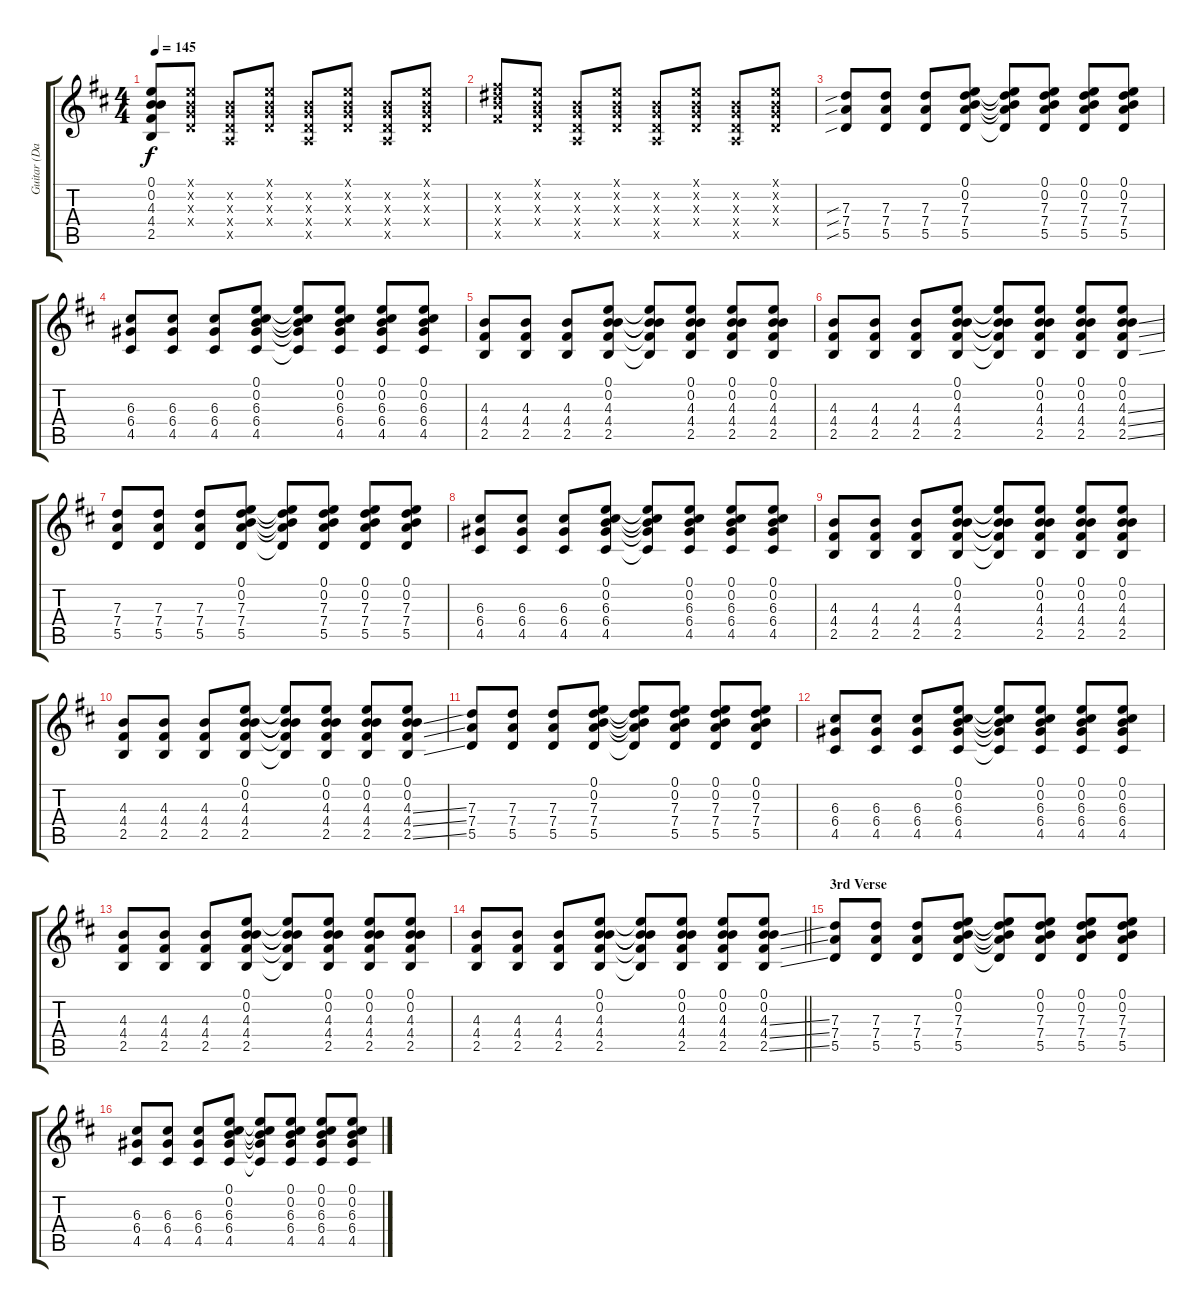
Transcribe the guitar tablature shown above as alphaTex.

\track ("Guitar (Daniel Ash)" "Guitar (Da") {instrument electricguitarclean}
\staff {score tabs}
\tuning (E4 B3 G3 D3 A2 E2) {hide}
\ts (4 4)
\tempo 145
\clef g2
\ks d
(0.1 0.2 4.3 4.4 2.5).8{dy f} (0.1{x} 0.2{x} 0.3{x} 0.4{x}).8 (0.2{x} 0.3{x} 0.4{x} 0.5{x}).8 (0.1{x} 0.2{x} 0.3{x} 0.4{x}).8 (0.2{x} 0.3{x} 0.4{x} 0.5{x}).8 (0.1{x} 0.2{x} 0.3{x} 0.4{x}).8 (0.2{x} 0.3{x} 0.4{x} 0.5{x}).8 (0.1{x} 0.2{x} 0.3{x} 0.4{x}).8 |
(7.2{x} 8.3{x} 9.4{x} 9.5{x}).8 (0.1{x} 0.2{x} 0.3{x} 0.4{x}).8 (0.2{x} 0.3{x} 0.4{x} 0.5{x}).8 (0.1{x} 0.2{x} 0.3{x} 0.4{x}).8 (0.2{x} 0.3{x} 0.4{x} 0.5{x}).8 (0.1{x} 0.2{x} 0.3{x} 0.4{x}).8 (0.2{x} 0.3{x} 0.4{x} 0.5{x}).8 (0.1{x} 0.2{x} 0.3{x} 0.4{x}).8 |
(7.3{sib} 7.4{sib} 5.5{sib}).8 (7.3 7.4 5.5).8 (7.3 7.4 5.5).8 (0.1 0.2 7.3 7.4 5.5).8 (0.1{t} 0.2{t} 7.3{t} 7.4{t} 5.5{t}).8 (0.1 0.2 7.3 7.4 5.5).8 (0.1 0.2 7.3 7.4 5.5).8 (0.1 0.2 7.3 7.4 5.5).8 |
(6.3 6.4 4.5).8 (6.3 6.4 4.5).8 (6.3 6.4 4.5).8 (0.1 0.2 6.3 6.4 4.5).8 (0.1{t} 0.2{t} 6.3{t} 6.4{t} 4.5{t}).8 (0.1 0.2 6.3 6.4 4.5).8 (0.1 0.2 6.3 6.4 4.5).8 (0.1 0.2 6.3 6.4 4.5).8 |
(4.3 4.4 2.5).8 (4.3 4.4 2.5).8 (4.3 4.4 2.5).8 (0.1 0.2 4.3 4.4 2.5).8 (0.1{t} 0.2{t} 4.3{t} 4.4{t} 2.5{t}).8 (0.1 0.2 4.3 4.4 2.5).8 (0.1 0.2 4.3 4.4 2.5).8 (0.1 0.2 4.3 4.4 2.5).8 |
(4.3 4.4 2.5).8 (4.3 4.4 2.5).8 (4.3 4.4 2.5).8 (0.1 0.2 4.3 4.4 2.5).8 (0.1{t} 0.2{t} 4.3{t} 4.4{t} 2.5{t}).8 (0.1 0.2 4.3 4.4 2.5).8 (0.1 0.2 4.3 4.4 2.5).8 (0.1 0.2 4.3{ss} 4.4{ss} 2.5{ss}).8 |
(7.3 7.4 5.5).8 (7.3 7.4 5.5).8 (7.3 7.4 5.5).8 (0.1 0.2 7.3 7.4 5.5).8 (0.1{t} 0.2{t} 7.3{t} 7.4{t} 5.5{t}).8 (0.1 0.2 7.3 7.4 5.5).8 (0.1 0.2 7.3 7.4 5.5).8 (0.1 0.2 7.3 7.4 5.5).8 |
(6.3 6.4 4.5).8 (6.3 6.4 4.5).8 (6.3 6.4 4.5).8 (0.1 0.2 6.3 6.4 4.5).8 (0.1{t} 0.2{t} 6.3{t} 6.4{t} 4.5{t}).8 (0.1 0.2 6.3 6.4 4.5).8 (0.1 0.2 6.3 6.4 4.5).8 (0.1 0.2 6.3 6.4 4.5).8 |
(4.3 4.4 2.5).8 (4.3 4.4 2.5).8 (4.3 4.4 2.5).8 (0.1 0.2 4.3 4.4 2.5).8 (0.1{t} 0.2{t} 4.3{t} 4.4{t} 2.5{t}).8 (0.1 0.2 4.3 4.4 2.5).8 (0.1 0.2 4.3 4.4 2.5).8 (0.1 0.2 4.3 4.4 2.5).8 |
(4.3 4.4 2.5).8 (4.3 4.4 2.5).8 (4.3 4.4 2.5).8 (0.1 0.2 4.3 4.4 2.5).8 (0.1{t} 0.2{t} 4.3{t} 4.4{t} 2.5{t}).8 (0.1 0.2 4.3 4.4 2.5).8 (0.1 0.2 4.3 4.4 2.5).8 (0.1 0.2 4.3{ss} 4.4{ss} 2.5{ss}).8 |
(7.3 7.4 5.5).8 (7.3 7.4 5.5).8 (7.3 7.4 5.5).8 (0.1 0.2 7.3 7.4 5.5).8 (0.1{t} 0.2{t} 7.3{t} 7.4{t} 5.5{t}).8 (0.1 0.2 7.3 7.4 5.5).8 (0.1 0.2 7.3 7.4 5.5).8 (0.1 0.2 7.3 7.4 5.5).8 |
(6.3 6.4 4.5).8 (6.3 6.4 4.5).8 (6.3 6.4 4.5).8 (0.1 0.2 6.3 6.4 4.5).8 (0.1{t} 0.2{t} 6.3{t} 6.4{t} 4.5{t}).8 (0.1 0.2 6.3 6.4 4.5).8 (0.1 0.2 6.3 6.4 4.5).8 (0.1 0.2 6.3 6.4 4.5).8 |
(4.3 4.4 2.5).8 (4.3 4.4 2.5).8 (4.3 4.4 2.5).8 (0.1 0.2 4.3 4.4 2.5).8 (0.1{t} 0.2{t} 4.3{t} 4.4{t} 2.5{t}).8 (0.1 0.2 4.3 4.4 2.5).8 (0.1 0.2 4.3 4.4 2.5).8 (0.1 0.2 4.3 4.4 2.5).8 |
\barLineRight lightlight
(4.3 4.4 2.5).8 (4.3 4.4 2.5).8 (4.3 4.4 2.5).8 (0.1 0.2 4.3 4.4 2.5).8 (0.1{t} 0.2{t} 4.3{t} 4.4{t} 2.5{t}).8 (0.1 0.2 4.3 4.4 2.5).8 (0.1 0.2 4.3 4.4 2.5).8 (0.1 0.2 4.3{ss} 4.4{ss} 2.5{ss}).8 |
\section ("" "3rd Verse")
(7.3 7.4 5.5).8 (7.3 7.4 5.5).8 (7.3 7.4 5.5).8 (0.1 0.2 7.3 7.4 5.5).8 (0.1{t} 0.2{t} 7.3{t} 7.4{t} 5.5{t}).8 (0.1 0.2 7.3 7.4 5.5).8 (0.1 0.2 7.3 7.4 5.5).8 (0.1 0.2 7.3 7.4 5.5).8 |
(6.3 6.4 4.5).8 (6.3 6.4 4.5).8 (6.3 6.4 4.5).8 (0.1 0.2 6.3 6.4 4.5).8 (0.1{t} 0.2{t} 6.3{t} 6.4{t} 4.5{t}).8 (0.1 0.2 6.3 6.4 4.5).8 (0.1 0.2 6.3 6.4 4.5).8 (0.1 0.2 6.3 6.4 4.5).8
